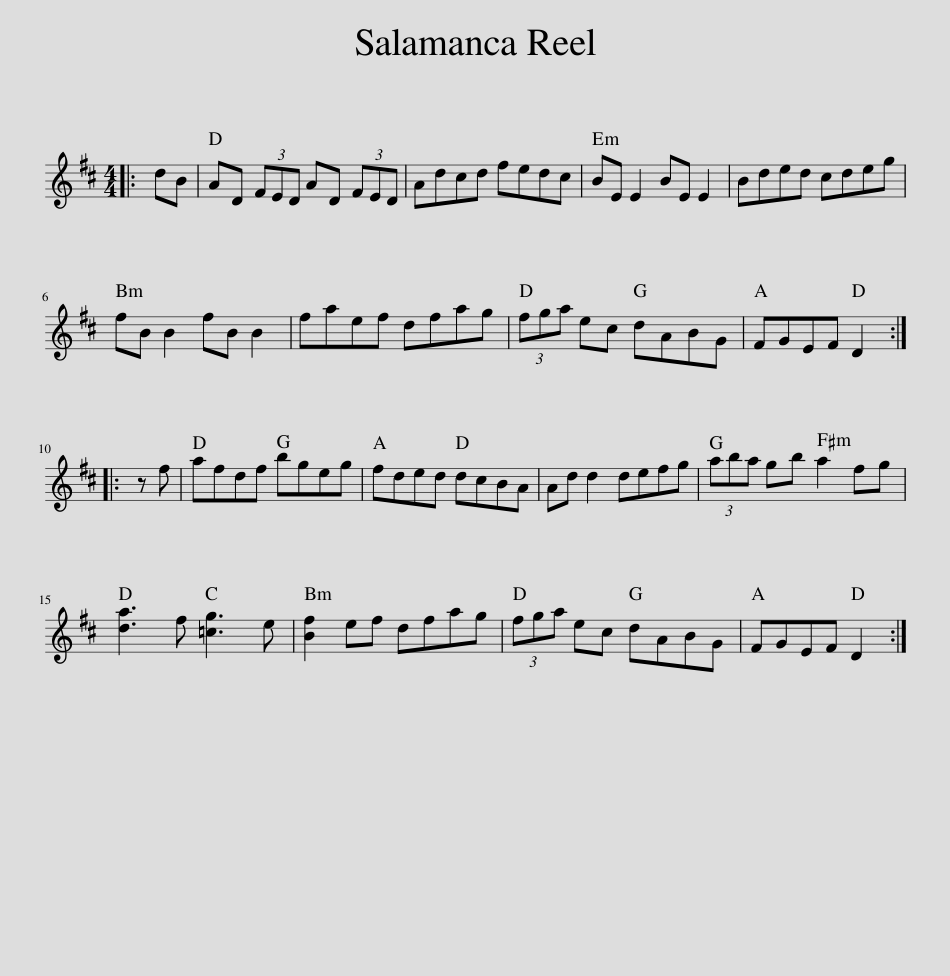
X:1
L:1/8
M:4/4
I:linebreak $
K:D
V:1 treble
V:1
|: dB | AD (3FED AD (3FED | Adcd fedc | BE E2 BE E2 | Bded cdeg |$ %5
 fB B2 fB B2 | faef dfag | (3fga ec dABG | FGEF D2 ::$ z f | %10
 afdf bgeg | fded dcBA | Ad d2 defg | (3aba gb a2 fg |$ [da]3 f [=cg]3 e | %15
 [Bf]2 ef dfag | (3fga ec dABG | FGEF D2 :| %18
